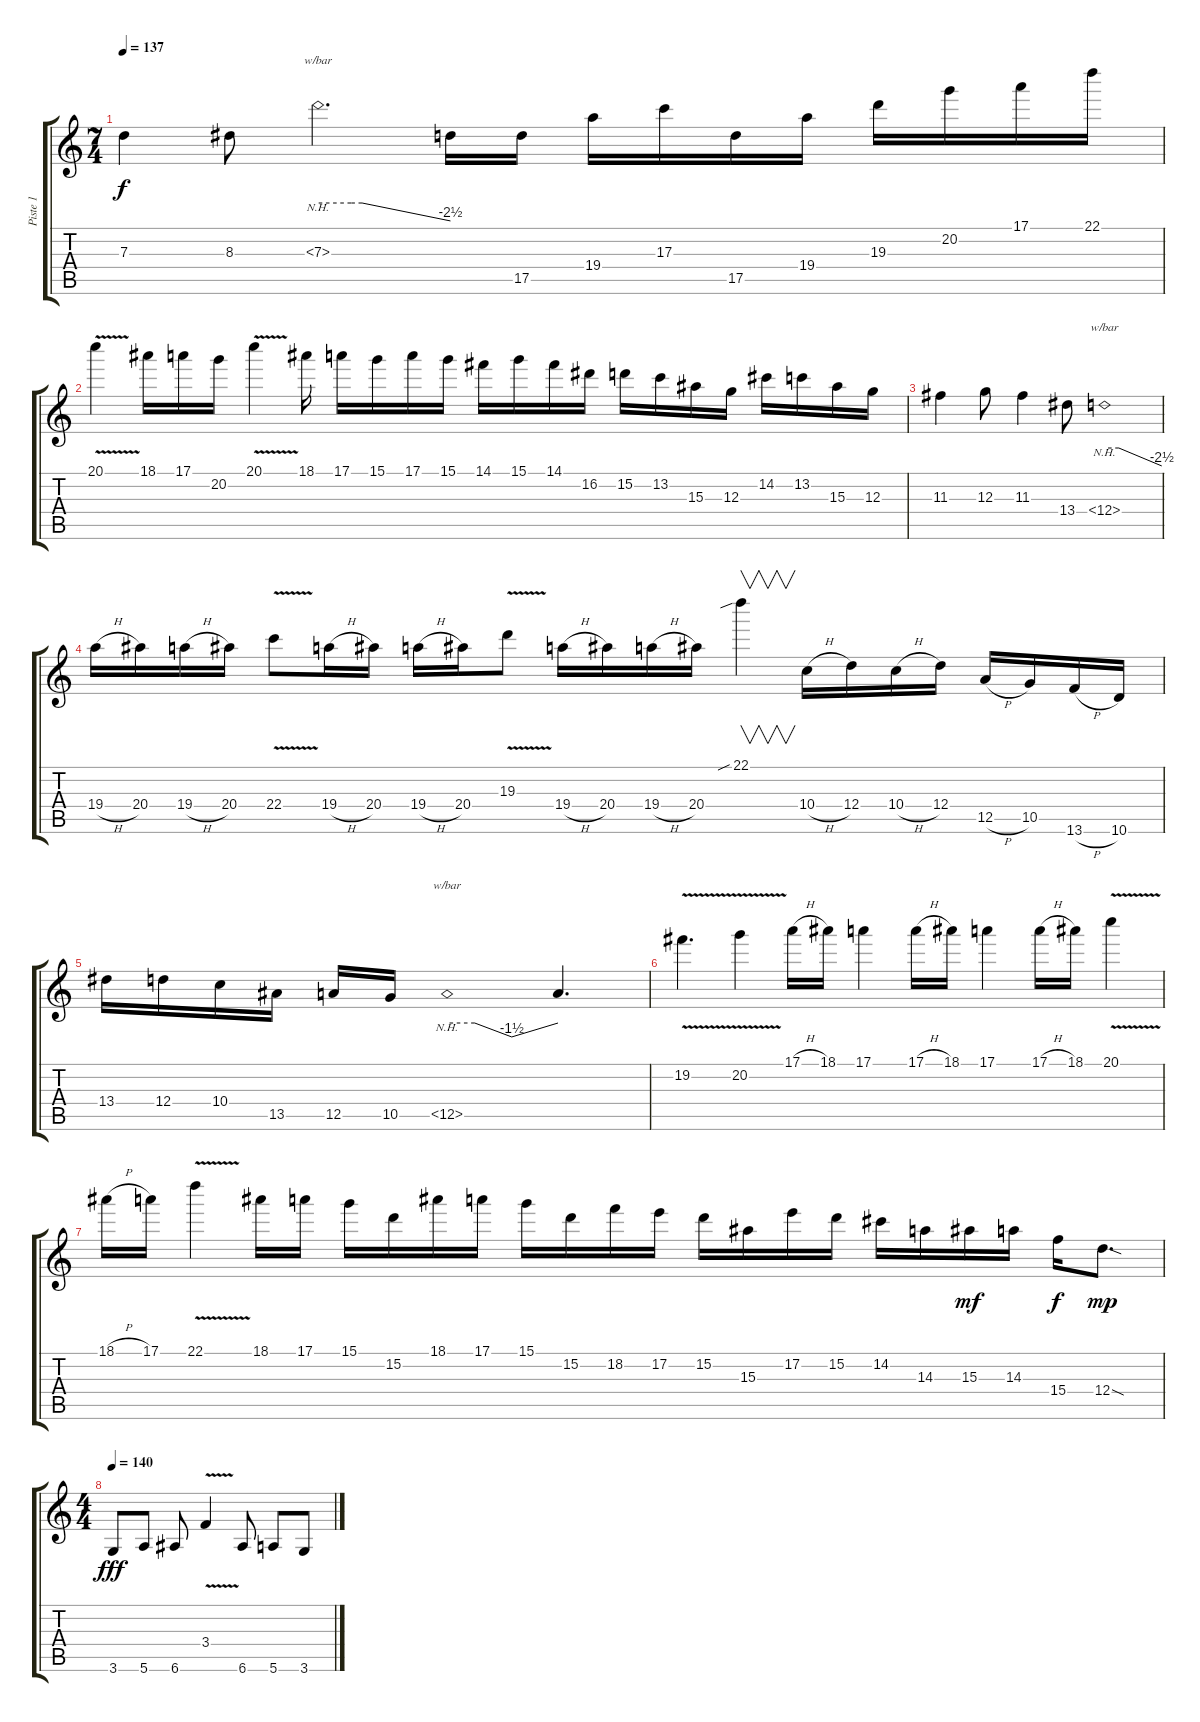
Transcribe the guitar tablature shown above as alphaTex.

\track ("Piste 1" "Piste 1") {instrument distortionguitar}
\staff {score tabs}
\tuning (E4 B3 G3 D3 A2 E2) {hide}
\ts (7 4)
\tempo 137
\clef g2
\ks c
7.3.4{dy f} 8.3.8 7.3{nh}.2{d tbe (custom default 0 0 15 0 20 0 60 -10)} 7.3{t}.16 17.5.16 19.4.16 17.3.16 17.5.16 19.4.16 19.3.16 20.2.16 17.1.16 22.1.16 |
20.1{v}.4 18.1.16 17.1.16 20.2.16 20.1{v}.4 18.1.16 17.1.16 15.1.16 17.1.16 15.1.16 14.1.16 15.1.16 14.1.16 16.2.16 15.2.16 13.2.16 15.3.16 12.3.16 14.2.16 13.2.16 15.3.16 12.3.16 |
11.3.4 12.3.8 11.3.4 13.4.8 12.4{nh}.1{tbe (custom default 0 0 15 0 60 -10)} |
19.4{h}.16 20.4.16 19.4{h}.16 20.4.16 22.4{v}.8 19.4{h}.16 20.4.16 19.4{h}.16 20.4.16 19.3{v}.8 19.4{h}.16 20.4.16 19.4{h}.16 20.4.16 22.1{sib}.4{v} 10.4{h}.16 12.4.16 10.4{h}.16 12.4.16 12.5{h}.16 10.5.16 13.6{h}.16 10.6.16 |
13.4.16 12.4.16 10.4.16 13.5.16 12.5.16 10.5.16 12.5{nh}.1{tbe (custom default 0 0 15 0 35 -6 60 0)} 12.5{t}.4{d} |
19.2{v}.4{d} 20.2{v}.4 17.1{h}.16 18.1.16 17.1.4 17.1{h}.16 18.1.16 17.1.4 17.1{h}.16 18.1.16 20.1{v}.4 |
18.1{h}.16 17.1.16 22.1{v}.4 18.1.16 17.1.16 15.1.16 15.2.16 18.1.16 17.1.16 15.1.16 15.2.16 18.2.16 17.2.16 15.2.16 15.3.16 17.2.16 15.2.16 14.2.16 14.3.16 15.3.16{dy mf} 14.3.16 15.4.16{dy f} 12.4{sod}.8{d dy mp} |
\ts (4 4)
\tempo 140
3.6.8{dy fff volume 16 instrument distortionguitar} 5.6.8 6.6.8 3.4{v}.4 6.6.8 5.6.8 3.6.8
